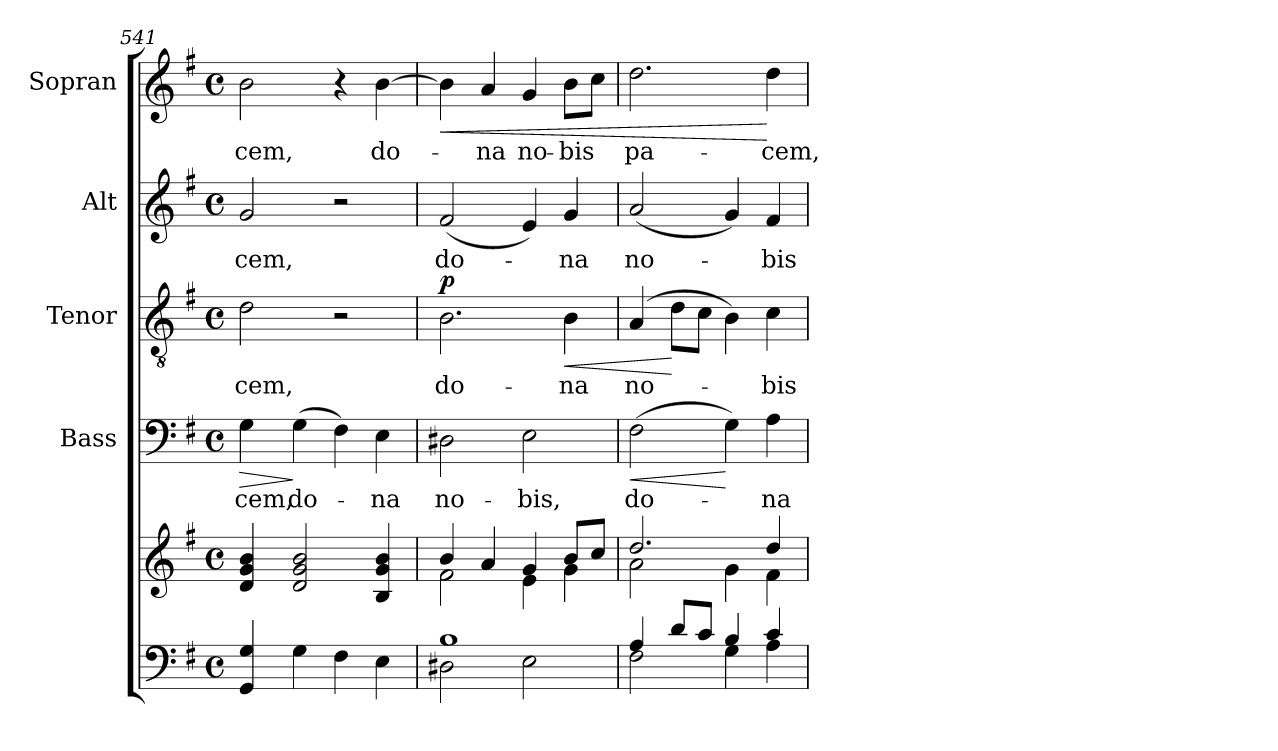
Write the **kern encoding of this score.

**kern	**kern	**kern	**text	**dynam	**kern	**text	**dynam	**kern	**text	**kern	**text	**dynam
*part5	*part5	*part4	*part4	*part4	*part3	*part3	*part3	*part2	*part2	*part1	*part1	*part1
*staff6	*staff5	*staff4	*staff4	*staff4	*staff3	*staff3	*staff3	*staff2	*staff2	*staff1	*staff1	*staff1
*	*	*I"Bass	*	*	*I"Tenor	*	*	*I"Alt	*	*I"Sopran	*	*
*	*	*I'B.	*	*	*I'T.	*	*	*I'A.	*	*I'S.	*	*
*clefF4	*clefG2	*clefF4	*	*	*clefGv2	*	*	*clefG2	*	*clefG2	*	*
*k[f#]	*k[f#]	*k[f#]	*	*	*k[f#]	*	*	*k[f#]	*	*k[f#]	*	*
*G:	*G:	*G:	*	*	*G:	*	*	*G:	*	*G:	*	*
*M4/4	*M4/4	*M4/4	*	*	*M4/4	*	*	*M4/4	*	*M4/4	*	*
*met(c)	*met(c)	*met(c)	*	*	*met(c)	*	*	*met(c)	*	*met(c)	*	*
=541	=541	=541	=541	=541	=541	=541	=541	=541	=541	=541	=541	=541
!	!	!	!LO:LY:b	!LO:HP:b	!	!LO:LY:b	!	!	!LO:LY:b	!	!LO:LY:b	!
4GG/ 4G/	4d/ 4g/ 4b/	4G\	-cem,	>	2d\	-cem,	.	2g/	-cem,	2b\	-cem,	.
!	!	!	!LO:LY:b	!	!	!	!	!	!	!	!	!
4G\	2d/ 2g/ 2b/	(>4G\	do-	]	.	.	.	.	.	.	.	.
4F#\	.	4F#\)	.	.	2r	.	.	2r	.	4r	.	.
!	!	!	!LO:LY:b	!	!	!	!	!	!	!	!LO:LY:b	!
4E\	4B/ 4g/ 4b/	4E\	-na	.	.	.	.	.	.	[4b\	do-	.
=542	=542	=542	=542	=542	=542	=542	=542	=542	=542	=542	=542	=542
*^	*^	*	*	*	*	*	*	*	*	*	*	*
!	!	!	!	!	!LO:LY:b	!	!	!LO:LY:b	!LO:DY:a	!	!LO:LY:b	!	!	!LO:HP:b
1B	2D#X\	4b/	2f#\	2D#X\	no-	.	2.B\	do-	p	(<2f#/	do-	4b\]	.	<
!	!	!	!	!	!	!	!	!	!	!	!	!	!LO:LY:b	!
.	.	4a/	.	.	.	.	.	.	.	.	.	4a/	-na	.
!	!	!	!	!	!LO:LY:b	!	!	!	!	!	!	!	!LO:LY:b	!
.	2E\	4g/	4e\	2E\	-bis,	.	.	.	.	4e/)	.	4g/	no-	.
!	!	!	!	!	!	!	!	!LO:LY:b	!LO:HP:b	!	!LO:LY:b	!	!LO:LY:b	!
.	.	8b/L	4g\	.	.	.	4B\	-na	<	4g/	-na	8b\L	-bis	.
.	.	8cc/J	.	.	.	.	.	.	.	.	.	8cc\J	.	.
!!LO:LB:g=z
=543	=543	=543	=543	=543	=543	=543	=543	=543	=543	=543	=543	=543	=543	=543
!	!	!	!	!	!LO:LY:b	!LO:HP:b	!	!LO:LY:b	!	!	!LO:LY:b	!	!LO:LY:b	!
4A/	2F#\	2.dd/	2a\	(>2F#\	do-	<	(4A/	no-	.	(<2a/	no-	2.dd\	pa-	.
8d/L	.	.	.	.	.	.	8d\L	.	[	.	.	.	.	.
8c/J	.	.	.	.	.	.	8c\J	.	.	.	.	.	.	.
4B/	4G\	.	4g\	4G\)	.	[	4B\)	.	.	4g/)	.	.	.	.
!	!	!	!	!	!LO:LY:b	!	!	!LO:LY:b	!	!	!LO:LY:b	!	!LO:LY:b	!
4c/	4A\	4dd/	4f#\	4A\	-na	.	4c\	-bis	.	4f#/	-bis	4dd\	-cem,	[
*v	*v	*	*	*	*	*	*	*	*	*	*	*	*	*
*	*v	*v	*	*	*	*	*	*	*	*	*	*	*
=	=	=	=	=	=	=	=	=	=	=	=	=
*-	*-	*-	*-	*-	*-	*-	*-	*-	*-	*-	*-	*-
